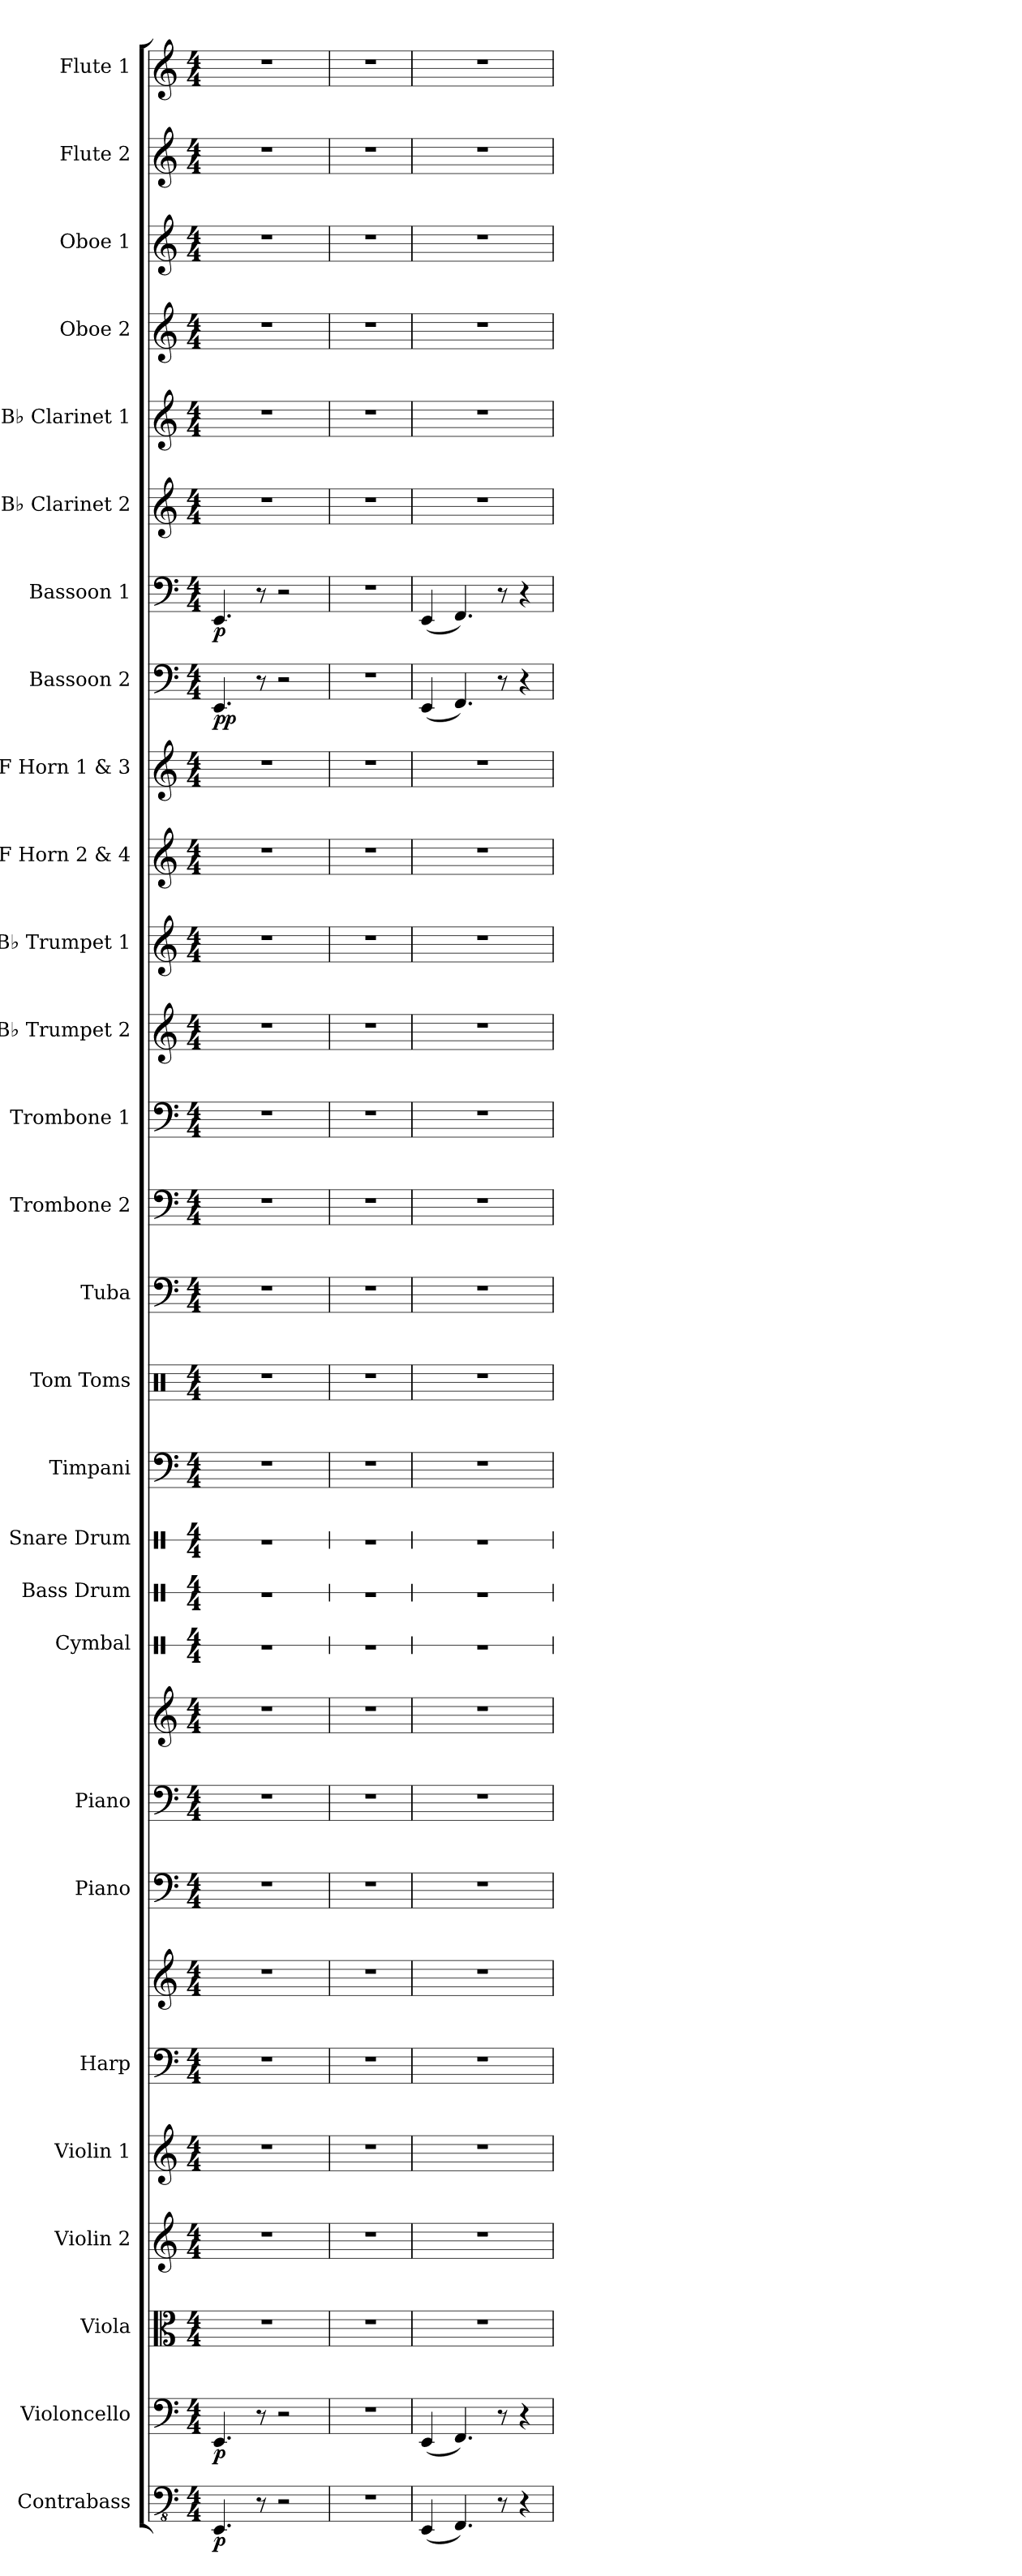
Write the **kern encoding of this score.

**kern	**dynam	**kern	**dynam	**kern	**kern	**kern	**kern	**kern	**kern	**kern	**kern	**kern	**kern	**kern	**kern	**kern	**kern	**kern	**kern	**kern	**kern	**kern	**kern	**kern	**dynam	**kern	**dynam	**kern	**kern	**kern	**kern	**kern	**kern
*part28	*part28	*part27	*part27	*part26	*part25	*part24	*part23	*part23	*part22	*part21	*part21	*part20	*part19	*part18	*part17	*part16	*part15	*part14	*part13	*part12	*part11	*part10	*part9	*part8	*part8	*part7	*part7	*part6	*part5	*part4	*part3	*part2	*part1
*staff30	*staff30	*staff29	*staff29	*staff28	*staff27	*staff26	*staff25	*staff24	*staff23	*staff22	*staff21	*staff20	*staff19	*staff18	*staff17	*staff16	*staff15	*staff14	*staff13	*staff12	*staff11	*staff10	*staff9	*staff8	*staff8	*staff7	*staff7	*staff6	*staff5	*staff4	*staff3	*staff2	*staff1
*I"Contrabass	*	*I"Violoncello	*	*I"Viola	*I"Violin 2	*I"Violin 1	*I"Harp	*	*I"Piano	*I"Piano	*	*I"Cymbal	*I"Bass Drum	*I"Snare Drum	*I"Timpani	*I"Tom Toms	*I"Tuba	*I"Trombone 2	*I"Trombone 1	*I"B♭ Trumpet 2	*I"B♭ Trumpet 1	*I"F Horn 2 &amp; 4	*I"F Horn 1 &amp; 3	*I"Bassoon 2	*	*I"Bassoon 1	*	*I"B♭ Clarinet 2	*I"B♭ Clarinet 1	*I"Oboe 2	*I"Oboe 1	*I"Flute 2	*I"Flute 1
*I'Cb.	*	*I'Vc.	*	*I'Vla.	*I'Vln. 2	*I'Vln. 1	*I'Hrp.	*	*I'Pno.	*I'Pno.	*	*I'Cym.	*I'B. Dr.	*I'Sn. Dr.	*I'Timp.	*I'Toms	*I'Tba.	*I'Tbn. 2	*I'Tbn. 1	*I'B♭ Tpt. 2	*I'B♭ Tpt. 1	*I'F Hn. 2 4	*I'F Hn. 1 3	*I'Bsn. 2	*	*I'Bsn. 1	*	*I'B♭ Cl. 2	*I'B♭ Cl. 1	*I'Ob. 2	*I'Ob. 1	*I'Fl. 2	*I'Fl. 1
*	*	*	*	*	*	*	*	*	*	*	*	*stria1	*stria1	*stria1	*	*	*	*	*	*	*	*	*	*	*	*	*	*	*	*	*	*	*
*clefFv4	*	*clefF4	*	*clefC3	*clefG2	*clefG2	*clefF4	*clefG2	*clefF4	*clefF4	*clefG2	*clefX	*clefX	*clefX	*clefF4	*clefX	*clefF4	*clefF4	*clefF4	*clefG2	*clefG2	*clefG2	*clefG2	*clefF4	*	*clefF4	*	*clefG2	*clefG2	*clefG2	*clefG2	*clefG2	*clefG2
*	*	*	*	*	*	*	*	*	*	*	*	*	*	*	*	*	*	*	*	*ITrd1c2	*ITrd1c2	*ITrd4c7	*ITrd4c7	*	*	*	*	*ITrd1c2	*ITrd1c2	*	*	*	*
*k[]	*	*k[]	*	*k[]	*k[]	*k[]	*k[]	*k[]	*k[]	*k[]	*k[]	*k[]	*k[]	*k[]	*k[]	*k[]	*k[]	*k[]	*k[]	*k[b-e-]	*k[b-e-]	*k[b-]	*k[b-]	*k[]	*	*k[]	*	*k[b-e-]	*k[b-e-]	*k[]	*k[]	*k[]	*k[]
*M4/4	*	*M4/4	*	*M4/4	*M4/4	*M4/4	*M4/4	*M4/4	*M4/4	*M4/4	*M4/4	*M4/4	*M4/4	*M4/4	*M4/4	*M4/4	*M4/4	*M4/4	*M4/4	*M4/4	*M4/4	*M4/4	*M4/4	*M4/4	*	*M4/4	*	*M4/4	*M4/4	*M4/4	*M4/4	*M4/4	*M4/4
*MM105	*	*MM105	*	*MM105	*MM105	*MM105	*MM105	*MM105	*MM105	*MM105	*MM105	*MM105	*MM105	*MM105	*MM105	*MM105	*MM105	*MM105	*MM105	*MM105	*MM105	*MM105	*MM105	*MM105	*	*MM105	*	*MM105	*MM105	*MM105	*MM105	*MM105	*MM105
=1	=1	=1	=1	=1	=1	=1	=1	=1	=1	=1	=1	=1	=1	=1	=1	=1	=1	=1	=1	=1	=1	=1	=1	=1	=1	=1	=1	=1	=1	=1	=1	=1	=1
!	!LO:DY:b	!	!LO:DY:b	!	!	!	!	!	!	!	!	!	!	!	!	!	!	!	!	!	!	!	!	!	!LO:DY:b	!	!	!	!	!	!	!	!
!	!	!	!	!	!	!	!	!	!	!	!	!	!	!	!	!	!	!	!	!	!	!	!	!	!LO:DY:n=1:b	!	!LO:DY:b	!	!	!	!	!	!
4.EEE/	p	4.EE/	p	1r	1r	1r	1r	1r	1r	1r	1r	1r	1r	1r	1r	1r	1r	1r	1r	1r	1r	1r	1r	4.EE/	p p	4.EE/	p	1r	1r	1r	1r	1r	1r
8r	.	8r	.	.	.	.	.	.	.	.	.	.	.	.	.	.	.	.	.	.	.	.	.	8r	.	8r	.	.	.	.	.	.	.
2r	.	2r	.	.	.	.	.	.	.	.	.	.	.	.	.	.	.	.	.	.	.	.	.	2r	.	2r	.	.	.	.	.	.	.
=2	=2	=2	=2	=2	=2	=2	=2	=2	=2	=2	=2	=2	=2	=2	=2	=2	=2	=2	=2	=2	=2	=2	=2	=2	=2	=2	=2	=2	=2	=2	=2	=2	=2
1r	.	1r	.	1r	1r	1r	1r	1r	1r	1r	1r	1r	1r	1r	1r	1r	1r	1r	1r	1r	1r	1r	1r	1r	.	1r	.	1r	1r	1r	1r	1r	1r
=3	=3	=3	=3	=3	=3	=3	=3	=3	=3	=3	=3	=3	=3	=3	=3	=3	=3	=3	=3	=3	=3	=3	=3	=3	=3	=3	=3	=3	=3	=3	=3	=3	=3
(4EEE/	.	(4EE/	.	1r	1r	1r	1r	1r	1r	1r	1r	1r	1r	1r	1r	1r	1r	1r	1r	1r	1r	1r	1r	(4EE/	.	(4EE/	.	1r	1r	1r	1r	1r	1r
4.FFF/)	.	4.FF/)	.	.	.	.	.	.	.	.	.	.	.	.	.	.	.	.	.	.	.	.	.	4.FF/)	.	4.FF/)	.	.	.	.	.	.	.
8r	.	8r	.	.	.	.	.	.	.	.	.	.	.	.	.	.	.	.	.	.	.	.	.	8r	.	8r	.	.	.	.	.	.	.
4r	.	4r	.	.	.	.	.	.	.	.	.	.	.	.	.	.	.	.	.	.	.	.	.	4r	.	4r	.	.	.	.	.	.	.
=	=	=	=	=	=	=	=	=	=	=	=	=	=	=	=	=	=	=	=	=	=	=	=	=	=	=	=	=	=	=	=	=	=
*-	*-	*-	*-	*-	*-	*-	*-	*-	*-	*-	*-	*-	*-	*-	*-	*-	*-	*-	*-	*-	*-	*-	*-	*-	*-	*-	*-	*-	*-	*-	*-	*-	*-
